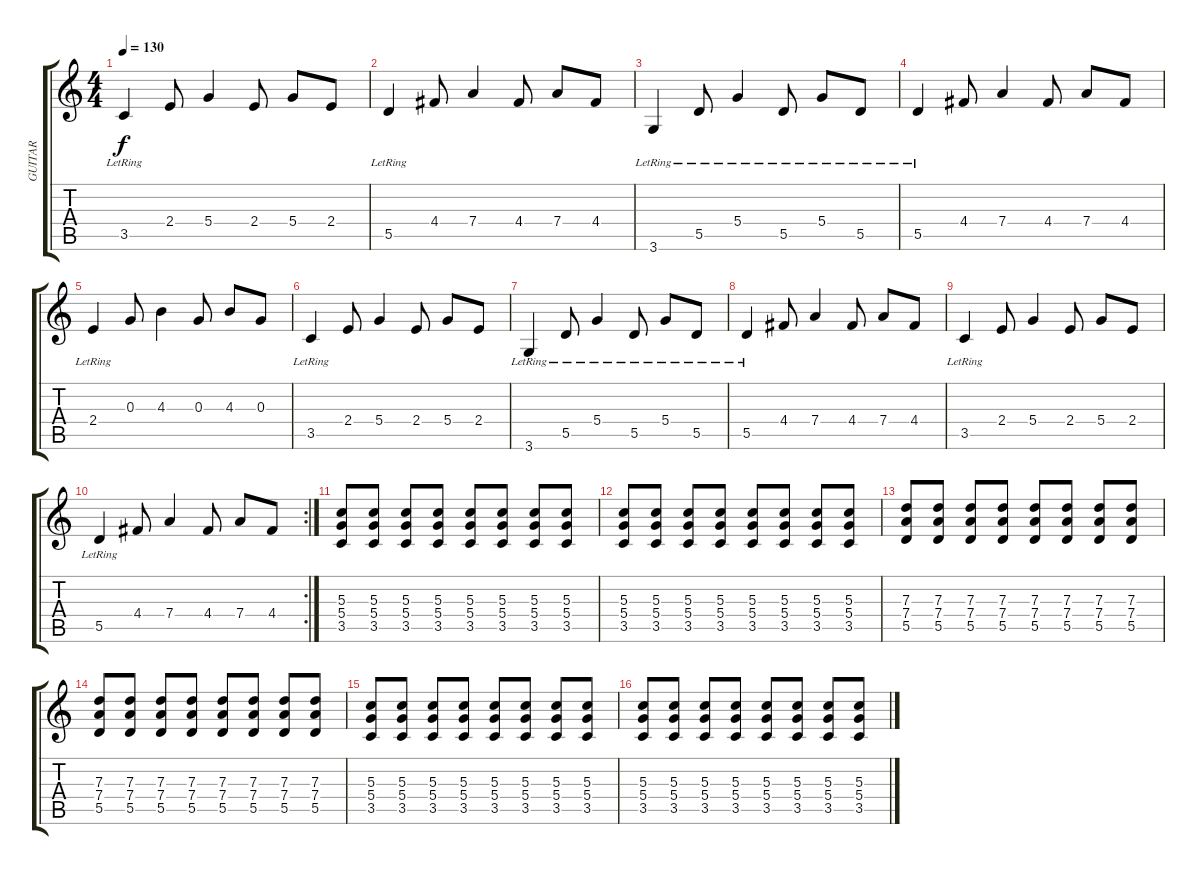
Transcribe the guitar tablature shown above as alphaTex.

\track ("GUITAR" "GUITAR") {instrument acousticguitarsteel}
\staff {score tabs}
\tuning (E4 B3 G3 D3 A2 E2) {hide}
\ts (4 4)
\tempo 130
\clef g2
\ks c
3.5{lr}.4{dy f} 2.4.8 5.4.4 2.4.8 5.4.8 2.4.8 |
5.5{lr}.4 4.4.8 7.4.4 4.4.8 7.4.8 4.4.8 |
3.6{lr}.4 5.5{lr}.8 5.4{lr}.4 5.5{lr}.8 5.4{lr}.8 5.5{lr}.8 |
5.5{lr}.4 4.4.8 7.4.4 4.4.8 7.4.8 4.4.8 |
2.4{lr}.4 0.3.8 4.3.4 0.3.8 4.3.8 0.3.8 |
3.5{lr}.4 2.4.8 5.4.4 2.4.8 5.4.8 2.4.8 |
3.6{lr}.4 5.5{lr}.8 5.4{lr}.4 5.5{lr}.8 5.4{lr}.8 5.5{lr}.8 |
5.5{lr}.4 4.4.8 7.4.4 4.4.8 7.4.8 4.4.8 |
3.5{lr}.4 2.4.8 5.4.4 2.4.8 5.4.8 2.4.8 |
\rc 2
5.5{lr}.4 4.4.8 7.4.4 4.4.8 7.4.8 4.4.8 |
(5.3 5.4 3.5).8 (5.3 5.4 3.5).8 (5.3 5.4 3.5).8 (5.3 5.4 3.5).8 (5.3 5.4 3.5).8 (5.3 5.4 3.5).8 (5.3 5.4 3.5).8 (5.3 5.4 3.5).8 |
(5.3 5.4 3.5).8 (5.3 5.4 3.5).8 (5.3 5.4 3.5).8 (5.3 5.4 3.5).8 (5.3 5.4 3.5).8 (5.3 5.4 3.5).8 (5.3 5.4 3.5).8 (5.3 5.4 3.5).8 |
(7.3 7.4 5.5).8 (7.3 7.4 5.5).8 (7.3 7.4 5.5).8 (7.3 7.4 5.5).8 (7.3 7.4 5.5).8 (7.3 7.4 5.5).8 (7.3 7.4 5.5).8 (7.3 7.4 5.5).8 |
(7.3 7.4 5.5).8 (7.3 7.4 5.5).8 (7.3 7.4 5.5).8 (7.3 7.4 5.5).8 (7.3 7.4 5.5).8 (7.3 7.4 5.5).8 (7.3 7.4 5.5).8 (7.3 7.4 5.5).8 |
(5.3 5.4 3.5).8 (5.3 5.4 3.5).8 (5.3 5.4 3.5).8 (5.3 5.4 3.5).8 (5.3 5.4 3.5).8 (5.3 5.4 3.5).8 (5.3 5.4 3.5).8 (5.3 5.4 3.5).8 |
(5.3 5.4 3.5).8 (5.3 5.4 3.5).8 (5.3 5.4 3.5).8 (5.3 5.4 3.5).8 (5.3 5.4 3.5).8 (5.3 5.4 3.5).8 (5.3 5.4 3.5).8 (5.3 5.4 3.5).8
